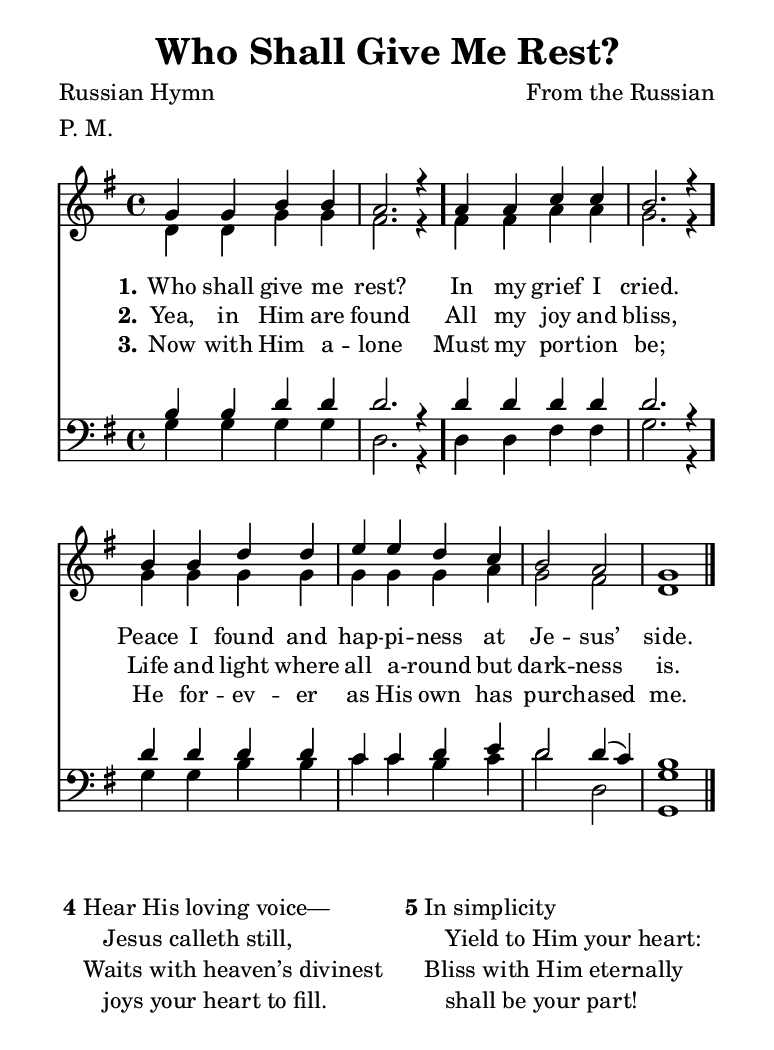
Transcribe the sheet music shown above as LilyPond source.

\include "common/global.ily"
\paper {
  \include "common/paper.ily"
  %ragged-bottom = ##t
  ragged-last-bottom = ##t
  systems-per-page = #(cond (is-eogsized 2) (#t #f))
  %page-count = ##f
}

\header{
  hymnnumber = "125"
  title = "Who Shall Give Me Rest?"
  tunename = ""
  meter = "P. M."
  poet = "Russian Hymn"
  composer = "From the Russian"
  %copyright = ""
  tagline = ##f
}

% for fermata in MIDI
ta = { \tempo 4=90 }
tb = { \tempo 4=45 }

patternAA = { c4 c c c | c2. c4 }

patternBA = { c4 c c c | c c c c | c2 c2      | c1 }
patternBB = { c4 c c c | c c c c | c2 c4( c4) | c1 }

global = {
  \include "common/overrides.ily"
  \override Staff.TimeSignature.style = #'()
  \time 4/4
  \override Score.MetronomeMark.transparent = ##t % hide all fermata changes too
  \ta
  \key g \major
  %\partial 4
  \autoBeamOff
}

notesSoprano = {
\global
\relative c'' {

  \changePitch \patternAA { g g b b | a r }
  \changePitch \patternAA { a a c c | b r }
  \changePitch \patternBA { b b d d | e e d c | b a | g }

  \bar "|."

}
}

notesAlto = {
\global
\relative e' {

  \changePitch \patternAA { d d g g | fis r }
  \changePitch \patternAA { fis fis a a | g r }
  \changePitch \patternBA { g g g g | g g g a | g fis | d }

}
}

notesTenor = {
\global
\relative a {

  \changePitch \patternAA { b b d d | d r }
  \changePitch \patternAA { d d d d | d r }
  \changePitch \patternBB { d d d d | c c d e | d d( c) | b }

}
}

notesBass = {
\global
\relative f {

  \changePitch \patternAA { g g g g | d r }
  \changePitch \patternAA { d d fis fis | g r }
  \changePitch \patternBA { g g b b | c c b c | d d, | <g, g'> }

}
}

wordsA = \lyricmode {
\set stanza = "1."

Who shall give me rest?
In my grief I cried.
Peace I found and hap -- pi -- ness at Je -- sus’ side.

}

wordsB = \lyricmode {
\set stanza = "2."

Yea, in Him are found \bar "."
All my joy and bliss, \bar "."
Life and light where all a -- round but dark -- ness is.

}

wordsC = \lyricmode {
\set stanza = "3."

Now with Him a -- lone
Must my por -- tion be;
He for -- ev -- er as His own has pur -- chased me.

}

wordsD = \markuplist {

\line { Hear His loving voice— }
\line { { \hspace #2 } Jesus calleth still, }
\line { Waits with heaven’s divinest } \line { { \hspace #2 } joys your heart to fill. }

}

wordsE = \markuplist {

\line { In simplicity }
\line { { \hspace #2 } Yield to Him your heart: }
\line { Bliss with Him eternally } \line { { \hspace #2 } shall be your part! }

}

\score {
  \context ChoirStaff <<
    \context Staff = upper <<
      \set ChoirStaff.systemStartDelimiter = #'SystemStartBar
      \context Voice  = sopranos { \voiceOne << \notesSoprano >> }
      \context Voice  = altos { \voiceTwo << \notesAlto >> }
      \context Lyrics = one   \lyricsto sopranos \wordsA
      \context Lyrics = two   \lyricsto sopranos \wordsB
      \context Lyrics = three \lyricsto sopranos \wordsC
    >>
    \context Staff = men <<
      \clef bass
      \context Voice  = tenors { \voiceOne << \notesTenor >> }
      \context Voice  = basses { \voiceTwo << \notesBass >> }
    >>
  >>
  \layout {
    \include "common/layout.ily"
  }
  \midi{
    \include "common/midi.ily"
  }
}

\noPageBreak

\markup { \fill-line {
  \hspace #0.1
  \line{ \bold 4 \column { \wordsD } }
  \hspace #0.1
  \line{ \bold 5 \column { \wordsE } }
  \hspace #0.1
} }

\version "2.18.0"  % necessary for upgrading to future LilyPond versions.

% vi:set et ts=2 sw=2 ai nocindent syntax=lilypond:
